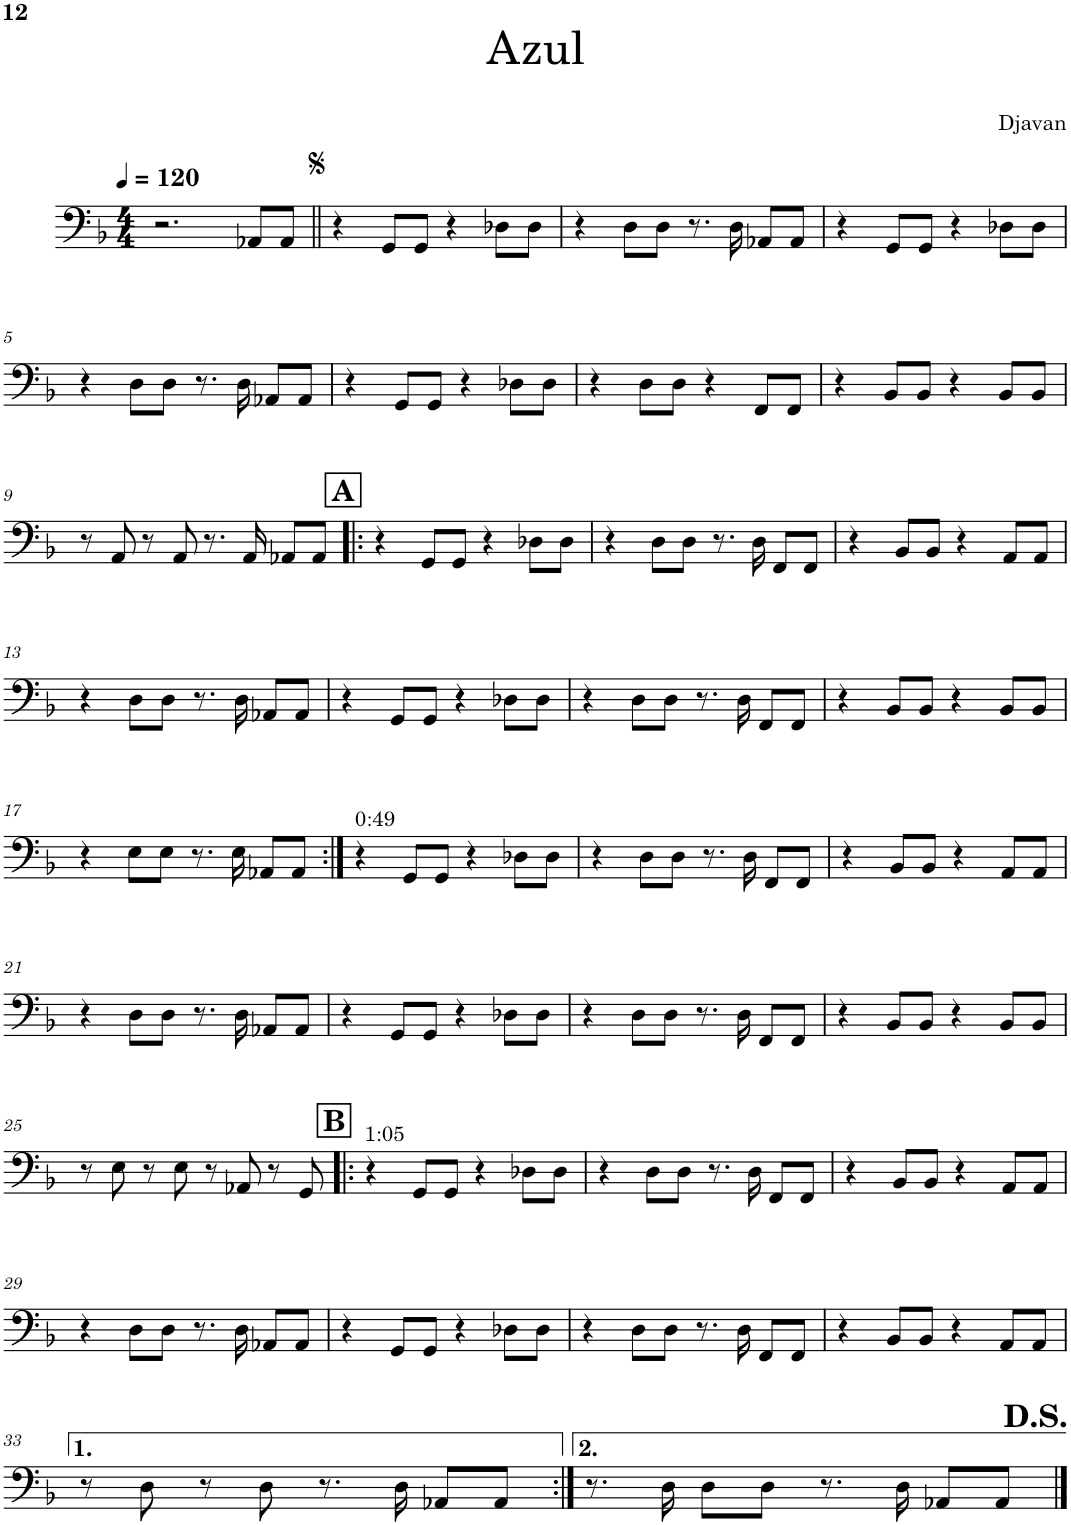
**kern
*part1
*staff1
*I"5-str. Electric Bass
*I'El. B.
!!LO:PB:g=z
*clefF4
*Trd7c12
*k[b-]
*M4/4
*MM120
=1
2.r
8AA-X/L
8AA-/J
=2||
4r
8GG/L
8GG/J
4r
8D-X\L
8D-\J
=3
4r
8D\L
8D\J
8.r
16D\
8AA-X/L
8AA-/J
=4
4r
8GG/L
8GG/J
4r
8D-X\L
8D-\J
!!LO:LB:g=z
=5
4r
8D\L
8D\J
8.r
16D\
8AA-X/L
8AA-/J
=6
4r
8GG/L
8GG/J
4r
8D-X\L
8D-\J
=7
4r
8D\L
8D\J
4r
8FF/L
8FF/J
=8
4r
8BB-/L
8BB-/J
4r
8BB-/L
8BB-/J
!!LO:LB:g=z
=9
8r
8AA/
8r
8AA/
8.r
16AA/
8AA-X/L
8AA-/J
!!LO:REH:place=s1:a:B:cj:fs=14:t=A
=10!|:
4r
8GG/L
8GG/J
4r
8D-X\L
8D-\J
=11
4r
8D\L
8D\J
8.r
16D\
8FF/L
8FF/J
=12
4r
8BB-/L
8BB-/J
4r
8AA/L
8AA/J
!!LO:LB:g=z
=13
4r
8D\L
8D\J
8.r
16D\
8AA-X/L
8AA-/J
=14
4r
8GG/L
8GG/J
4r
8D-X\L
8D-\J
=15
4r
8D\L
8D\J
8.r
16D\
8FF/L
8FF/J
=16
4r
8BB-/L
8BB-/J
4r
8BB-/L
8BB-/J
!!LO:LB:g=z
=17
4r
8E\L
8E\J
8.r
16E\
8AA-X/L
8AA-/J
=18:|!
!LO:TX:a:t=0&colon;49
4r
8GG/L
8GG/J
4r
8D-X\L
8D-\J
=19
4r
8D\L
8D\J
8.r
16D\
8FF/L
8FF/J
=20
4r
8BB-/L
8BB-/J
4r
8AA/L
8AA/J
!!LO:LB:g=z
=21
4r
8D\L
8D\J
8.r
16D\
8AA-X/L
8AA-/J
=22
4r
8GG/L
8GG/J
4r
8D-X\L
8D-\J
=23
4r
8D\L
8D\J
8.r
16D\
8FF/L
8FF/J
=24
4r
8BB-/L
8BB-/J
4r
8BB-/L
8BB-/J
!!LO:LB:g=z
=25
8r
8E\
8r
8E\
8r
8AA-X/
8r
8GG/
!!LO:REH:place=s1:a:B:cj:fs=14:t=B
=26!|:
!LO:TX:a:t=1&colon;05
4r
8GG/L
8GG/J
4r
8D-X\L
8D-\J
=27
4r
8D\L
8D\J
8.r
16D\
8FF/L
8FF/J
=28
4r
8BB-/L
8BB-/J
4r
8AA/L
8AA/J
!!LO:LB:g=z
=29
4r
8D\L
8D\J
8.r
16D\
8AA-X/L
8AA-/J
=30
4r
8GG/L
8GG/J
4r
8D-X\L
8D-\J
=31
4r
8D\L
8D\J
8.r
16D\
8FF/L
8FF/J
=32
4r
8BB-/L
8BB-/J
4r
8AA/L
8AA/J
!!LO:LB:g=z
=33
8r
8D\
8r
8D\
8.r
16D\
8AA-X/L
8AA-/J
=34:|!
8.r
16D\
8D\L
8D\J
8.r
16D\
8AA-X/L
8AA-/J
==
*-
